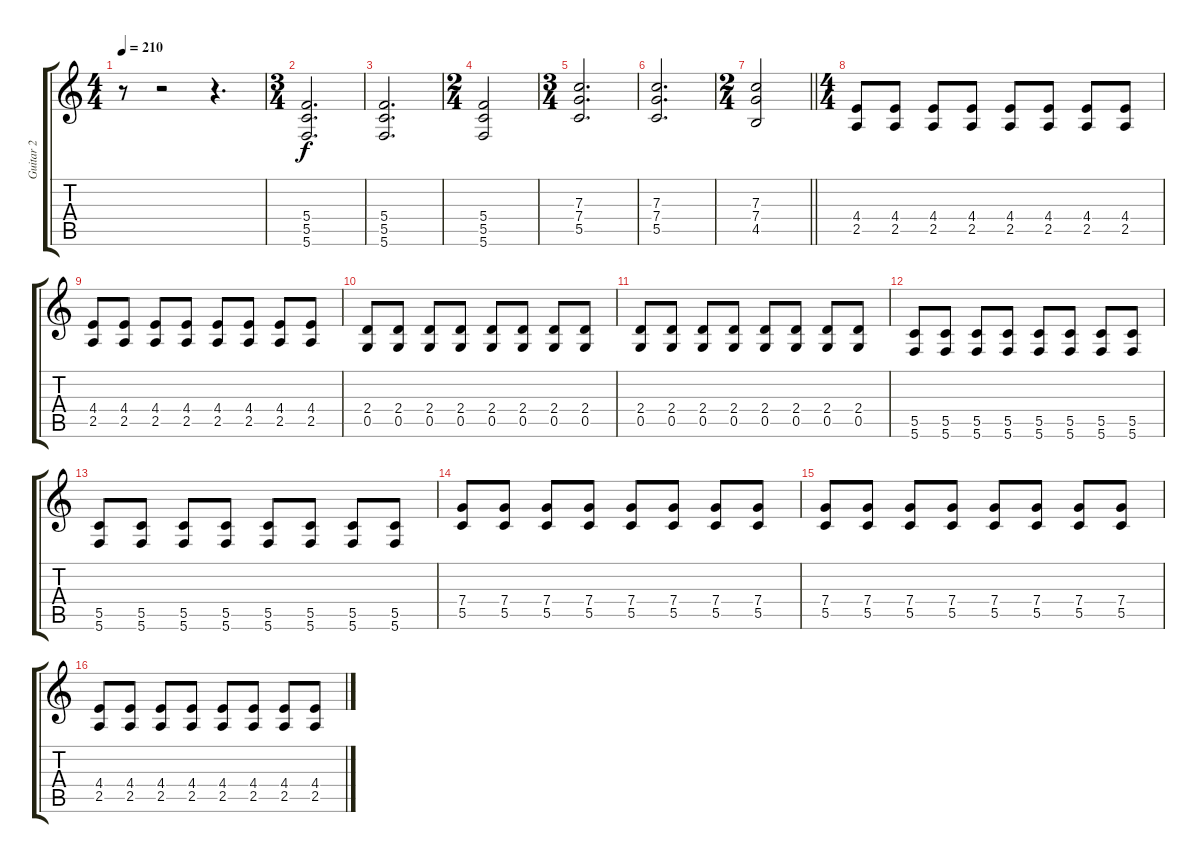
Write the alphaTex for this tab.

\track ("Guitar 2" "Guitar 2") {instrument distortionguitar}
\staff {score tabs}
\tuning (D4 A3 F3 C3 G2 C2) {hide}
\ts (4 4)
\tempo 210
\clef g2
\ks c
r.8{dy f} r.2 r.4{d} |
\ts (3 4)
(5.4 5.5 5.6).2{d} |
(5.4 5.5 5.6).2{d} |
\ts (2 4)
(5.4 5.5 5.6).2 |
\ts (3 4)
(7.3 7.4 5.5).2{d} |
(7.3 7.4 5.5).2{d} |
\ts (2 4)
\barLineRight lightlight
(7.3 7.4 4.5).2 |
\ts (4 4)
(4.4 2.5).8 (4.4 2.5).8 (4.4 2.5).8 (4.4 2.5).8 (4.4 2.5).8 (4.4 2.5).8 (4.4 2.5).8 (4.4 2.5).8 |
(4.4 2.5).8 (4.4 2.5).8 (4.4 2.5).8 (4.4 2.5).8 (4.4 2.5).8 (4.4 2.5).8 (4.4 2.5).8 (4.4 2.5).8 |
(2.4 0.5).8 (2.4 0.5).8 (2.4 0.5).8 (2.4 0.5).8 (2.4 0.5).8 (2.4 0.5).8 (2.4 0.5).8 (2.4 0.5).8 |
(2.4 0.5).8 (2.4 0.5).8 (2.4 0.5).8 (2.4 0.5).8 (2.4 0.5).8 (2.4 0.5).8 (2.4 0.5).8 (2.4 0.5).8 |
(5.5 5.6).8 (5.5 5.6).8 (5.5 5.6).8 (5.5 5.6).8 (5.5 5.6).8 (5.5 5.6).8 (5.5 5.6).8 (5.5 5.6).8 |
(5.5 5.6).8 (5.5 5.6).8 (5.5 5.6).8 (5.5 5.6).8 (5.5 5.6).8 (5.5 5.6).8 (5.5 5.6).8 (5.5 5.6).8 |
(7.4 5.5).8 (7.4 5.5).8 (7.4 5.5).8 (7.4 5.5).8 (7.4 5.5).8 (7.4 5.5).8 (7.4 5.5).8 (7.4 5.5).8 |
(7.4 5.5).8 (7.4 5.5).8 (7.4 5.5).8 (7.4 5.5).8 (7.4 5.5).8 (7.4 5.5).8 (7.4 5.5).8 (7.4 5.5).8 |
(4.4 2.5).8 (4.4 2.5).8 (4.4 2.5).8 (4.4 2.5).8 (4.4 2.5).8 (4.4 2.5).8 (4.4 2.5).8 (4.4 2.5).8
